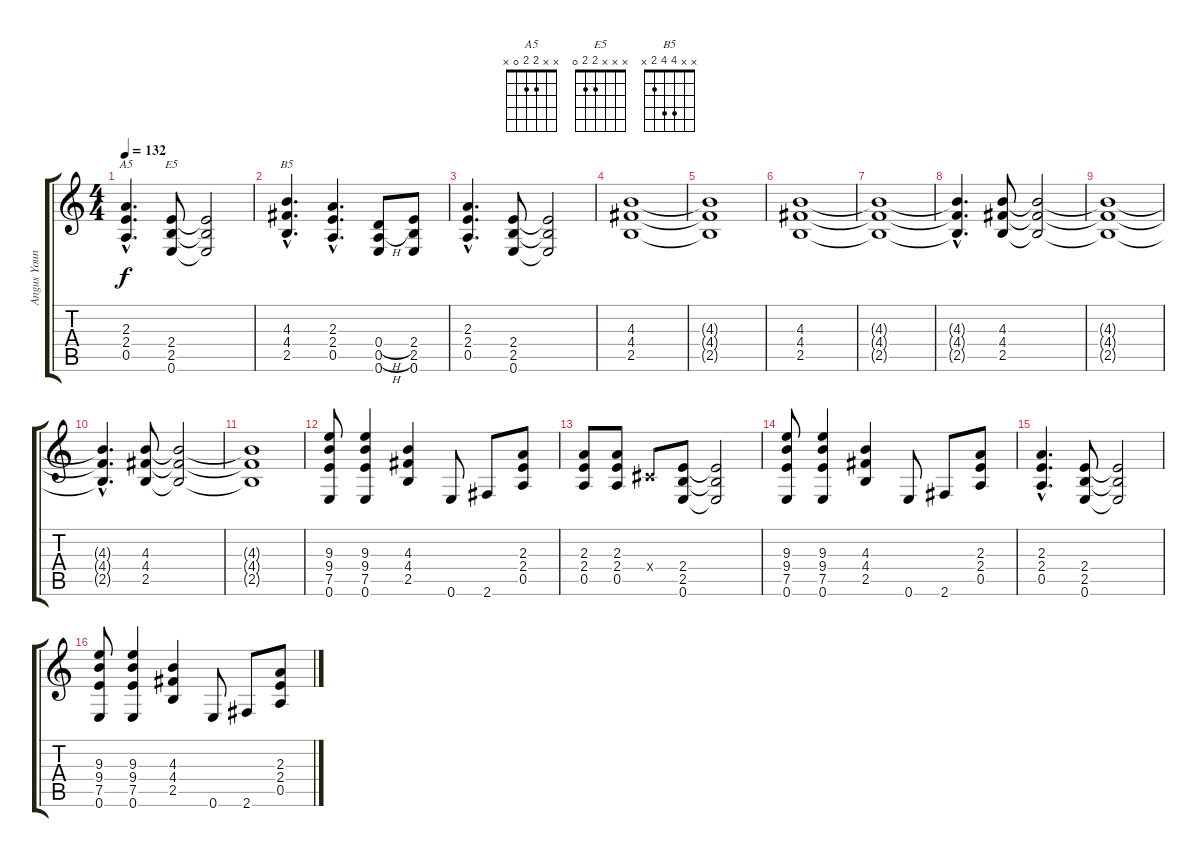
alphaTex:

\track ("Angus Young" "Angus Youn") {instrument overdrivenguitar}
\staff {score tabs}
\tuning (E4 B3 G3 D3 A2 E2) {hide}
\chord ("A5" x x 2 2 0 x)
\chord ("E5" x x x 2 2 0)
\chord ("B5" x x 4 4 2 x)
\ts (4 4)
\tempo 132
\clef g2
\ks c
(2.3{hac} 2.4{hac} 0.5{hac}).4{d ch "A5" dy f} (2.4 2.5 0.6).8{ch "E5"} (2.4{t} 2.5{t} 0.6{t}).2 |
(4.3{hac} 4.4{hac} 2.5{hac}).4{d ch "B5"} (2.3{hac} 2.4{hac} 0.5{hac}).4{d} (0.4{h} 0.5{h} 0.6).8 (2.4 2.5 0.6).8 |
(2.3{hac} 2.4{hac} 0.5{hac}).4{d} (2.4 2.5 0.6).8 (2.4{t} 2.5{t} 0.6{t}).2 |
(4.3 4.4 2.5).1 |
(4.3{t} 4.4{t} 2.5{t}).1 |
(4.3 4.4 2.5).1 |
(4.3{t} 4.4{t} 2.5{t}).1 |
(4.3{hac t} 4.4{hac t} 2.5{hac t}).4{d} (4.3 4.4 2.5).8 (4.3{t} 4.4{t} 2.5{t}).2 |
(4.3{t} 4.4{t} 2.5{t}).1 |
(4.3{hac t} 4.4{hac t} 2.5{hac t}).4{d} (4.3 4.4 2.5).8 (4.3{t} 4.4{t} 2.5{t}).2 |
(4.3{t} 4.4{t} 2.5{t}).1 |
(9.3 9.4 7.5 0.6).8 (9.3 9.4 7.5 0.6).4 (4.3 4.4 2.5).4 0.6.8 2.6.8 (2.3 2.4 0.5).8 |
(2.3 2.4 0.5).8 (2.3 2.4 0.5).8 -1.4{x}.8 (2.4 2.5 0.6).8 (2.4{t} 2.5{t} 0.6{t}).2 |
(9.3 9.4 7.5 0.6).8 (9.3 9.4 7.5 0.6).4 (4.3 4.4 2.5).4 0.6.8 2.6.8 (2.3 2.4 0.5).8 |
(2.3{hac} 2.4{hac} 0.5{hac}).4{d} (2.4 2.5 0.6).8 (2.4{t} 2.5{t} 0.6{t}).2 |
(9.3 9.4 7.5 0.6).8 (9.3 9.4 7.5 0.6).4 (4.3 4.4 2.5).4 0.6.8 2.6.8 (2.3 2.4 0.5).8
